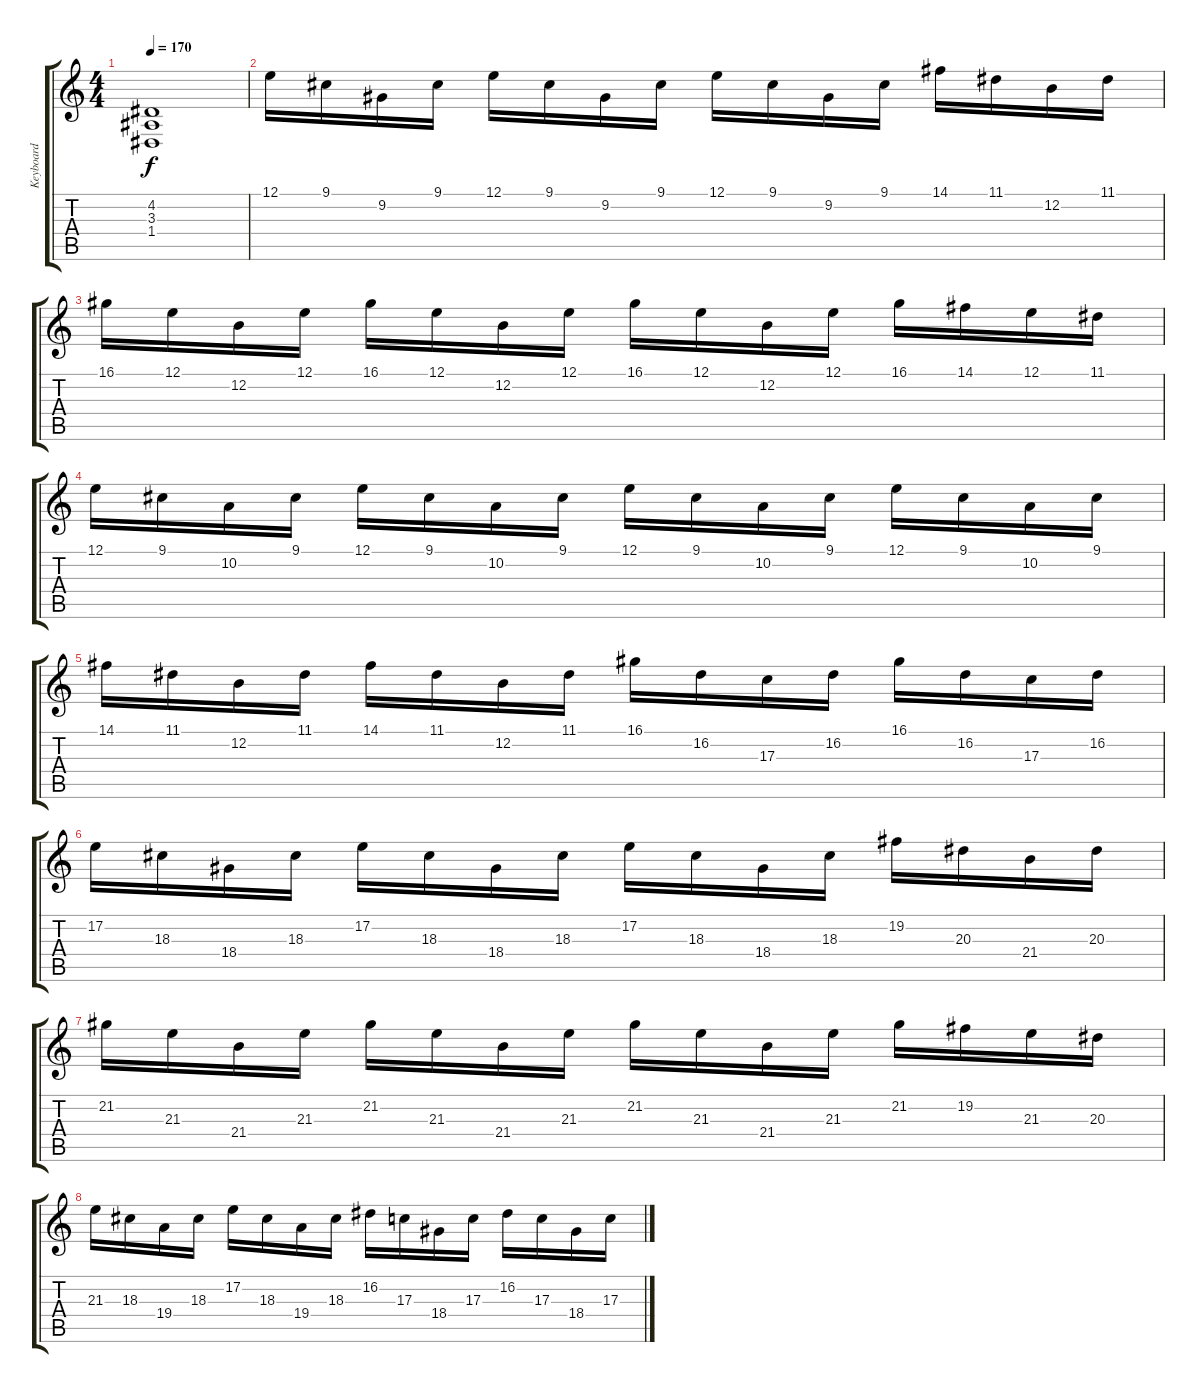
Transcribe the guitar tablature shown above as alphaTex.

\track ("Keyboard" "Keyboard") {instrument lead3calliope}
\staff {score tabs}
\tuning (E4 B3 G3 D3 A2 E2) {hide}
\ts (4 4)
\tempo 170
\clef g2
\ks c
(4.2 3.3 1.4).1{dy f} |
12.1.16 9.1.16 9.2.16 9.1.16 12.1.16 9.1.16 9.2.16 9.1.16 12.1.16 9.1.16 9.2.16 9.1.16 14.1.16 11.1.16 12.2.16 11.1.16 |
16.1.16 12.1.16 12.2.16 12.1.16 16.1.16 12.1.16 12.2.16 12.1.16 16.1.16 12.1.16 12.2.16 12.1.16 16.1.16 14.1.16 12.1.16 11.1.16 |
12.1.16 9.1.16 10.2.16 9.1.16 12.1.16 9.1.16 10.2.16 9.1.16 12.1.16 9.1.16 10.2.16 9.1.16 12.1.16 9.1.16 10.2.16 9.1.16 |
14.1.16 11.1.16 12.2.16 11.1.16 14.1.16 11.1.16 12.2.16 11.1.16 16.1.16 16.2.16 17.3.16 16.2.16 16.1.16 16.2.16 17.3.16 16.2.16 |
17.2.16 18.3.16 18.4.16 18.3.16 17.2.16 18.3.16 18.4.16 18.3.16 17.2.16 18.3.16 18.4.16 18.3.16 19.2.16 20.3.16 21.4.16 20.3.16 |
21.2.16 21.3.16 21.4.16 21.3.16 21.2.16 21.3.16 21.4.16 21.3.16 21.2.16 21.3.16 21.4.16 21.3.16 21.2.16 19.2.16 21.3.16 20.3.16 |
21.3.16 18.3.16 19.4.16 18.3.16 17.2.16 18.3.16 19.4.16 18.3.16 16.2.16 17.3.16 18.4.16 17.3.16 16.2.16 17.3.16 18.4.16 17.3.16
